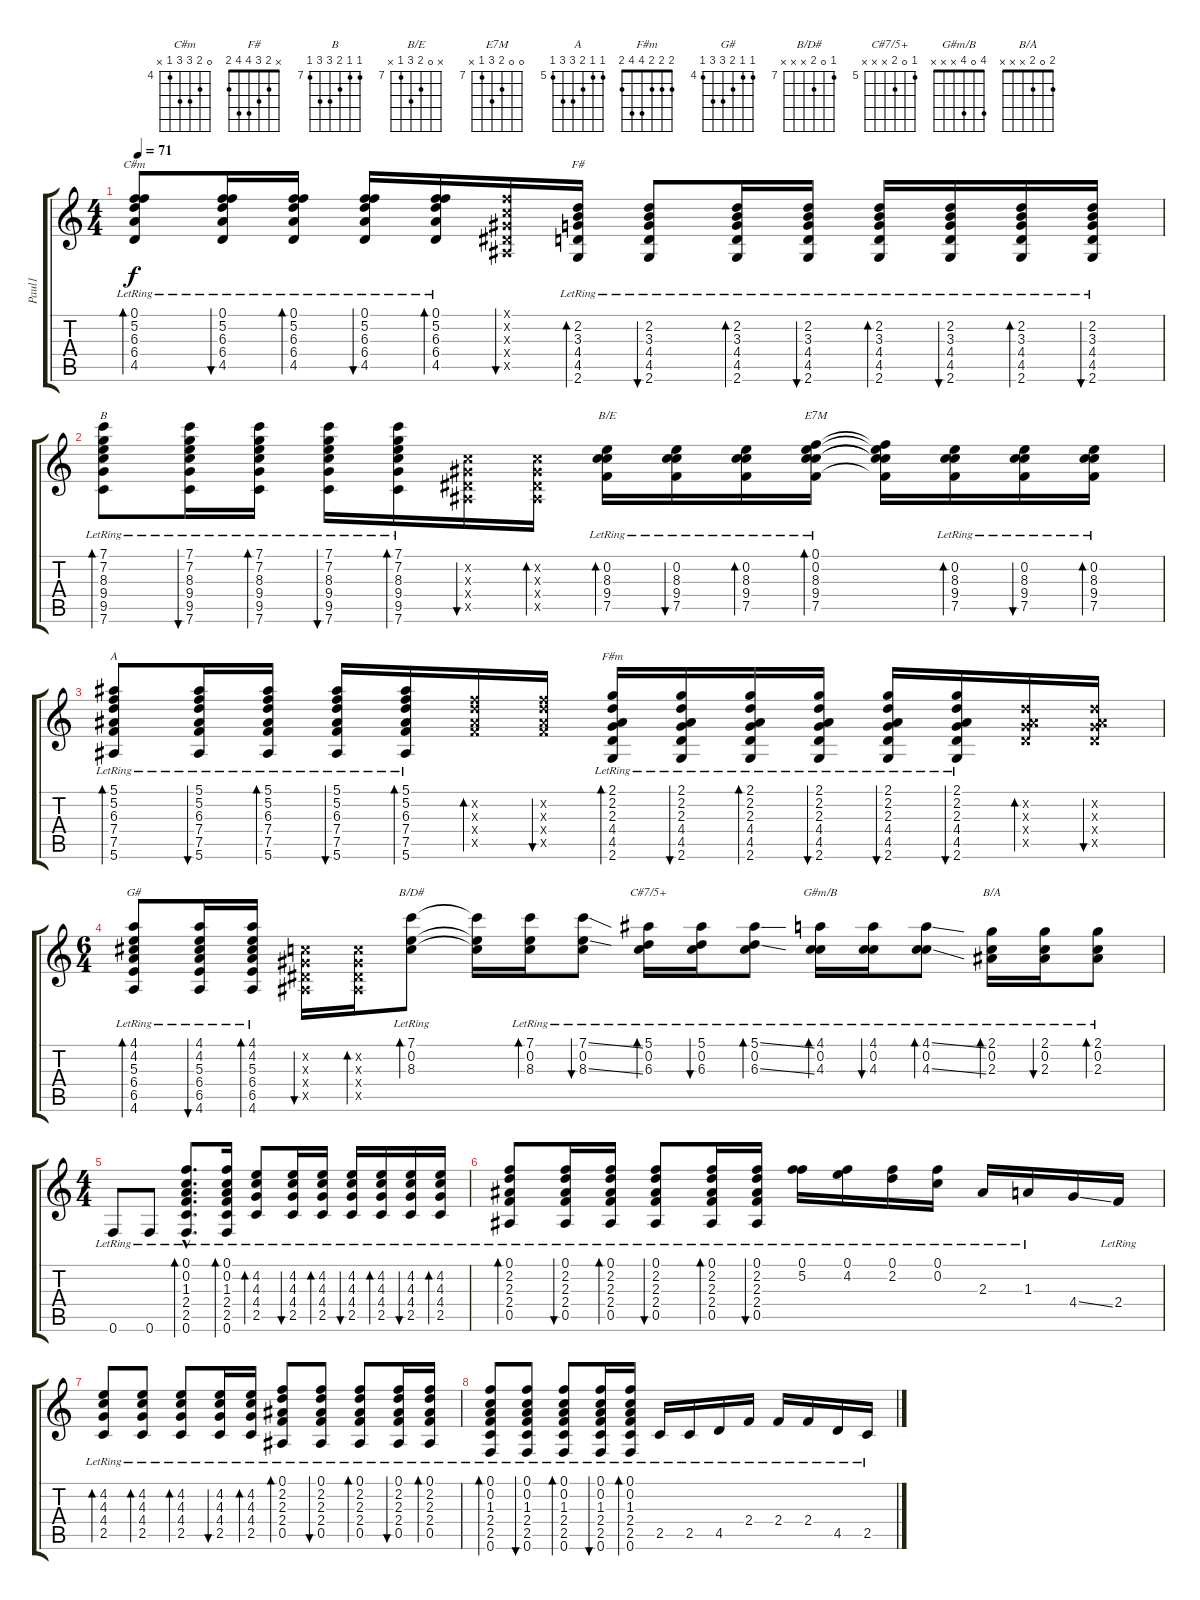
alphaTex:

\track ("Paul1" "Paul1") {instrument acousticguitarsteel}
\staff {score tabs}
\tuning (F4 C4 Ab3 Eb3 Bb2 F2) {hide}
\chord ("C#m" 0 5 6 6 4 x) {firstfret 4}
\chord ("F#" x 2 3 4 4 2)
\chord ("B" 7 7 8 9 9 7) {firstfret 7}
\chord ("B/E" x 0 8 9 7 x) {firstfret 7}
\chord ("E7M" 0 0 8 9 7 x) {firstfret 7}
\chord ("A" 5 5 6 7 7 5) {firstfret 5}
\chord ("F#m" 2 2 2 4 4 2)
\chord ("G#" 4 4 5 6 6 4) {firstfret 4}
\chord ("B/D#" 7 0 8 x x x) {firstfret 7}
\chord ("C#7/5+" 5 0 6 x x x) {firstfret 5}
\chord ("G#m/B" 4 0 4 x x x)
\chord ("B/A" 2 0 2 x x x)
\ts (4 4)
\tempo 71
\clef g2
\ks c
(0.1{lr} 5.2{lr} 6.3{lr} 6.4{lr} 4.5{lr}).8{bd 60 ch "C#m" dy f} (0.1{lr} 5.2{lr} 6.3{lr} 6.4{lr} 4.5{lr}).16{bu 60} (0.1{lr} 5.2{lr} 6.3{lr} 6.4{lr} 4.5{lr}).16{bd 60} (0.1{lr} 5.2{lr} 6.3{lr} 6.4{lr} 4.5{lr}).16{bu 60} (0.1{lr} 5.2{lr} 6.3{lr} 6.4{lr} 4.5{lr}).16{bd 60} (0.1{x} 0.2{x} 0.3{x} 0.4{x} 0.5{x}).16{bu 60} (2.2{lr} 3.3{lr} 4.4{lr} 4.5{lr} 2.6{lr}).16{bd 60 ch "F#"} (2.2{lr} 3.3{lr} 4.4{lr} 4.5{lr} 2.6{lr}).8{bu 60} (2.2{lr} 3.3{lr} 4.4{lr} 4.5{lr} 2.6{lr}).16{bd 60} (2.2{lr} 3.3{lr} 4.4{lr} 4.5{lr} 2.6{lr}).16{bu 60} (2.2{lr} 3.3{lr} 4.4{lr} 4.5{lr} 2.6{lr}).16{bd 60} (2.2{lr} 3.3{lr} 4.4{lr} 4.5{lr} 2.6{lr}).16{bu 60} (2.2{lr} 3.3{lr} 4.4{lr} 4.5{lr} 2.6{lr}).16{bd 60} (2.2{lr} 3.3{lr} 4.4{lr} 4.5{lr} 2.6{lr}).16{bu 60} |
(7.1{lr} 7.2{lr} 8.3{lr} 9.4{lr} 9.5{lr} 7.6{lr}).8{bd 60 ch "B"} (7.1{lr} 7.2{lr} 8.3{lr} 9.4{lr} 9.5{lr} 7.6{lr}).16{bu 60} (7.1{lr} 7.2{lr} 8.3{lr} 9.4{lr} 9.5{lr} 7.6{lr}).16{bd 60} (7.1{lr} 7.2{lr} 8.3{lr} 9.4{lr} 9.5{lr} 7.6{lr}).16{bu 60} (7.1{lr} 7.2{lr} 8.3{lr} 9.4{lr} 9.5{lr} 7.6{lr}).16{bd 60} (0.2{x} 0.3{x} 0.4{x} 0.5{x}).16{bu 60} (0.2{x} 0.3{x} 0.4{x} 0.5{x}).16{bd 60} (0.2{lr} 8.3{lr} 9.4{lr} 7.5{lr}).16{bd 60 ch "B/E"} (0.2{lr} 8.3{lr} 9.4{lr} 7.5{lr}).16{bu 60} (0.2{lr} 8.3{lr} 9.4{lr} 7.5{lr}).16{bd 60} (0.1{lr} 0.2{lr} 8.3{lr} 9.4{lr} 7.5{lr}).16{bd 60 ch "E7M"} (0.1{t} 0.2{t} 8.3{t} 9.4{t} 7.5{t}).16 (0.2{lr} 8.3{lr} 9.4{lr} 7.5{lr}).16{bd 60} (0.2{lr} 8.3{lr} 9.4{lr} 7.5{lr}).16{bu 60} (0.2{lr} 8.3{lr} 9.4{lr} 7.5{lr}).16{bd 60} |
(5.1{lr} 5.2{lr} 6.3{lr} 7.4{lr} 7.5{lr} 5.6{lr}).8{bd 60 ch "A"} (5.1{lr} 5.2{lr} 6.3{lr} 7.4{lr} 7.5{lr} 5.6{lr}).16{bu 60} (5.1{lr} 5.2{lr} 6.3{lr} 7.4{lr} 7.5{lr} 5.6{lr}).16{bd 60} (5.1{lr} 5.2{lr} 6.3{lr} 7.4{lr} 7.5{lr} 5.6{lr}).16{bu 60} (5.1{lr} 5.2{lr} 6.3{lr} 7.4{lr} 7.5{lr} 5.6{lr}).16{bd 60} (5.2{x} 6.3{x} 7.4{x} 7.5{x}).16{bd 60} (5.2{x} 6.3{x} 7.4{x} 7.5{x}).16{bu 60} (2.1{lr} 2.2{lr} 2.3{lr} 4.4{lr} 4.5{lr} 2.6{lr}).16{bd 60 ch "F#m"} (2.1{lr} 2.2{lr} 2.3{lr} 4.4{lr} 4.5{lr} 2.6{lr}).16{bu 60} (2.1{lr} 2.2{lr} 2.3{lr} 4.4{lr} 4.5{lr} 2.6{lr}).16{bd 60} (2.1{lr} 2.2{lr} 2.3{lr} 4.4{lr} 4.5{lr} 2.6{lr}).16{bu 60} (2.1{lr} 2.2{lr} 2.3{lr} 4.4{lr} 4.5{lr} 2.6{lr}).16{bu 60} (2.1{lr} 2.2{lr} 2.3{lr} 4.4{lr} 4.5{lr} 2.6{lr}).16{bu 60} (2.2{x} 2.3{x} 4.4{x} 4.5{x}).16{bd 60} (2.2{x} 2.3{x} 4.4{x} 4.5{x}).16{bu 60} |
\ts (6 4)
(4.1{lr} 4.2{lr} 5.3{lr} 6.4{lr} 6.5{lr} 4.6{lr}).8{bd 60 ch "G#"} (4.1{lr} 4.2{lr} 5.3{lr} 6.4{lr} 6.5{lr} 4.6{lr}).16{bu 60} (4.1{lr} 4.2{lr} 5.3{lr} 6.4{lr} 6.5{lr} 4.6{lr}).16{bd 60} (0.2{x} 0.3{x} 0.4{x} 0.5{x}).16{bu 60} (0.2{x} 0.3{x} 0.4{x} 0.5{x}).16{bd 60} (7.1{lr} 0.2{lr} 8.3{lr}).8{bd 60 ch "B/D#"} (7.1{t} 0.2{t} 8.3{t}).16 (7.1{lr} 0.2{lr} 8.3{lr}).16{bd 60} (7.1{ss} 0.2{lr} 8.3{ss}).8{bu 60} (5.1{lr} 0.2{lr} 6.3{lr}).16{bd 60 ch "C#7/5+"} (5.1{lr} 0.2{lr} 6.3{lr}).16{bu 60} (5.1{ss} 0.2{lr} 6.3{ss}).8{bd 60} (4.1{lr} 0.2{lr} 4.3{lr}).16{bd 60 ch "G#m/B"} (4.1{lr} 0.2{lr} 4.3{lr}).16{bu 60} (4.1{ss} 0.2{lr} 4.3{ss}).8{bd 60} (2.1{lr} 0.2{lr} 2.3{lr}).16{bd 60 ch "B/A"} (2.1{lr} 0.2{lr} 2.3{lr}).16{bu 60} (2.1{lr} 0.2{lr} 2.3{lr}).8{bd 60} |
\ts (4 4)
0.6{lr}.8 0.6{lr}.8 (0.1{hac lr} 0.2{hac lr} 1.3{hac lr} 2.4{hac lr} 2.5{hac lr} 0.6{hac lr}).8{d bd 60} (0.1{lr} 0.2{lr} 1.3{lr} 2.4{lr} 2.5{lr} 0.6{lr}).16{bd 60} (4.2{lr} 4.3{lr} 4.4{lr} 2.5{lr}).8{bd 60} (4.2{lr} 4.3{lr} 4.4{lr} 2.5{lr}).16{bu 60} (4.2{lr} 4.3{lr} 4.4{lr} 2.5{lr}).16{bd 60} (4.2{lr} 4.3{lr} 4.4{lr} 2.5{lr}).16{bu 60} (4.2{lr} 4.3{lr} 4.4{lr} 2.5{lr}).16{bd 60} (4.2{lr} 4.3{lr} 4.4{lr} 2.5{lr}).16{bu 60} (4.2{lr} 4.3{lr} 4.4{lr} 2.5{lr}).16{bd 60} |
(0.1{lr} 2.2{lr} 2.3{lr} 2.4{lr} 0.5{lr}).8{bd 60} (0.1{lr} 2.2{lr} 2.3{lr} 2.4{lr} 0.5{lr}).16{bu 60} (0.1{lr} 2.2{lr} 2.3{lr} 2.4{lr} 0.5{lr}).16{bd 60} (0.1{lr} 2.2{lr} 2.3{lr} 2.4{lr} 0.5{lr}).8{bu 60} (0.1{lr} 2.2{lr} 2.3{lr} 2.4{lr} 0.5{lr}).16{bd 60} (0.1{lr} 2.2{lr} 2.3{lr} 2.4{lr} 0.5{lr}).16{bu 60} (0.1{lr} 5.2{lr}).16 (0.1{lr} 4.2{lr}).16 (0.1{lr} 2.2{lr}).16 (0.1{lr} 0.2{lr}).16 2.3{lr}.16 1.3{lr}.16 4.4{ss}.16 2.4{lr}.16 |
(4.2{lr} 4.3{lr} 4.4{lr} 2.5{lr}).8{bd 60} (4.2{lr} 4.3{lr} 4.4{lr} 2.5{lr}).8{bd 60} (4.2{lr} 4.3{lr} 4.4{lr} 2.5{lr}).8{bd 60} (4.2{lr} 4.3{lr} 4.4{lr} 2.5{lr}).16{bu 60} (4.2{lr} 4.3{lr} 4.4{lr} 2.5{lr}).16{bd 60} (0.1{lr} 2.2{lr} 2.3{lr} 2.4{lr} 0.5{lr}).8{bd 60} (0.1{lr} 2.2{lr} 2.3{lr} 2.4{lr} 0.5{lr}).8{bu 60} (0.1{lr} 2.2{lr} 2.3{lr} 2.4{lr} 0.5{lr}).8{bd 60} (0.1{lr} 2.2{lr} 2.3{lr} 2.4{lr} 0.5{lr}).16{bu 60} (0.1{lr} 2.2{lr} 2.3{lr} 2.4{lr} 0.5{lr}).16{bd 60} |
(0.1{lr} 0.2{lr} 1.3{lr} 2.4{lr} 2.5{lr} 0.6{lr}).8{bd 60} (0.1{lr} 0.2{lr} 1.3{lr} 2.4{lr} 2.5{lr} 0.6{lr}).8{bu 60} (0.1{lr} 0.2{lr} 1.3{lr} 2.4{lr} 2.5{lr} 0.6{lr}).8{bd 60} (0.1{lr} 0.2{lr} 1.3{lr} 2.4{lr} 2.5{lr} 0.6{lr}).16{bu 60} (0.1{lr} 0.2{lr} 1.3{lr} 2.4{lr} 2.5{lr} 0.6{lr}).16{bd 60} 2.5{lr}.16 2.5{lr}.16 4.5{lr}.16 2.4{lr}.16 2.4{lr}.16 2.4{lr}.16 4.5{lr}.16 2.5{lr}.16
